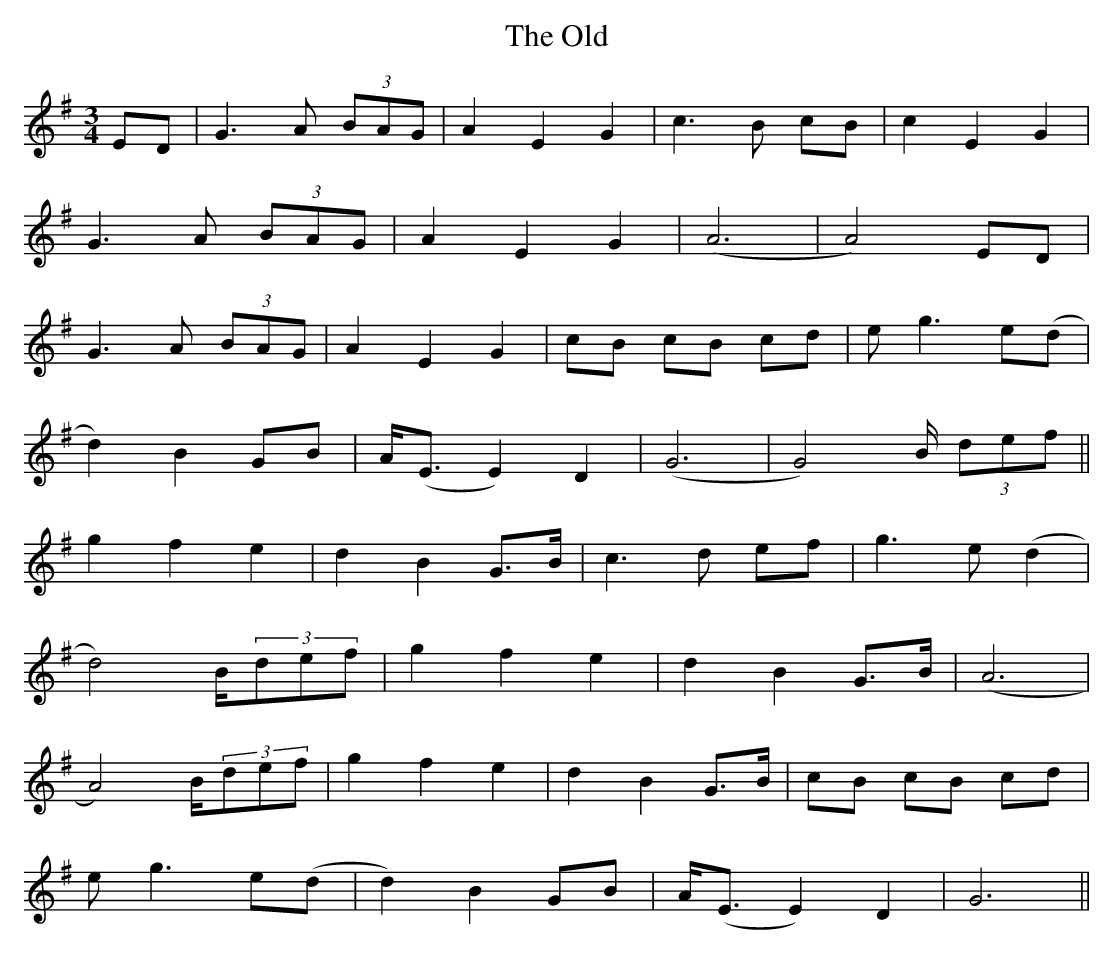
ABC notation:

X:1
T: The Old
M: 3/4
L: 1/8
K: Gmaj
ED|G3 A (3BAG|A2E2G2|c3 B cB|c2E2G2|
G3 A (3BAG|A2E2G2|(A6|A4)ED|
G3 A (3BAG|A2E2G2|cB cB cd|eg3e(d|
d2)B2GB|A<(E E2)D2|(G6|G4)B/ (3def||
g2f2e2|d2B2G>B|c3 d ef|g3 e (d2|
d4)B/(3def|g2f2e2|d2B2G>B|(A6|
A4)B/(3def|g2f2e2|d2B2G>B|cB cB cd|
eg3e(d|d2)B2GB|A<(E E2)D2|G6||
